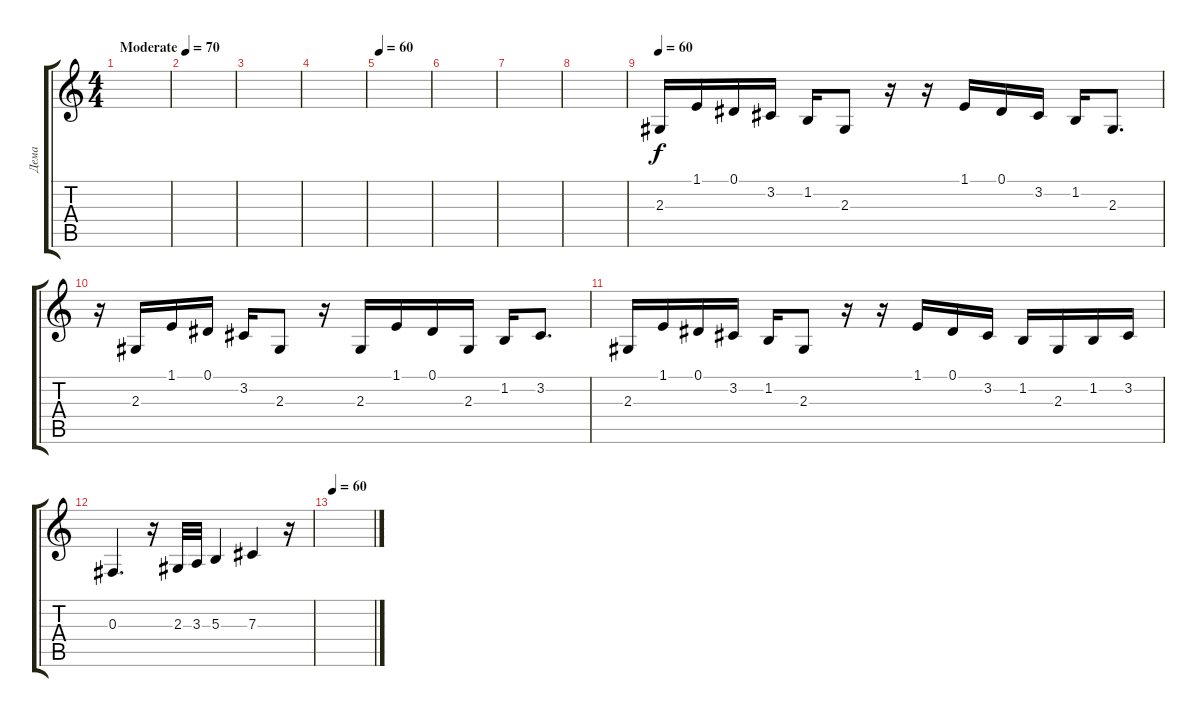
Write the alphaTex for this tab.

\track ("Дема" "Дема") {instrument acousticgrandpiano}
\staff {score tabs}
\tuning (Eb4 Bb3 Gb3 Db3 Ab2 Db2) {hide}
\ts (4 4)
\tempo (70 "Moderate")
\tempo 60
\tempo (70 "Moderate")
\clef g2
\ks c
|
|
|
|
\tempo 60
|
|
|
|
\tempo 60
2.3.16{volume 12 instrument lead1square} 1.1.16 0.1.16 3.2.16 1.2.16 2.3.8 r.16 r.16 1.1.16 0.1.16 3.2.16 1.2.16 2.3.8{d} |
r.16 2.3.16 1.1.16 0.1.16 3.2.16 2.3.8 r.16 2.3.16 1.1.16 0.1.16 2.3.16 1.2.16 3.2.8{d} |
2.3.16 1.1.16 0.1.16 3.2.16 1.2.16 2.3.8 r.16 r.16 1.1.16 0.1.16 3.2.16 1.2.16 2.3.16 1.2.16 3.2.16 |
0.3.4{d} r.16 2.3.32 3.3.32 5.3.4 7.3.4 r.16 |
\tempo 60
